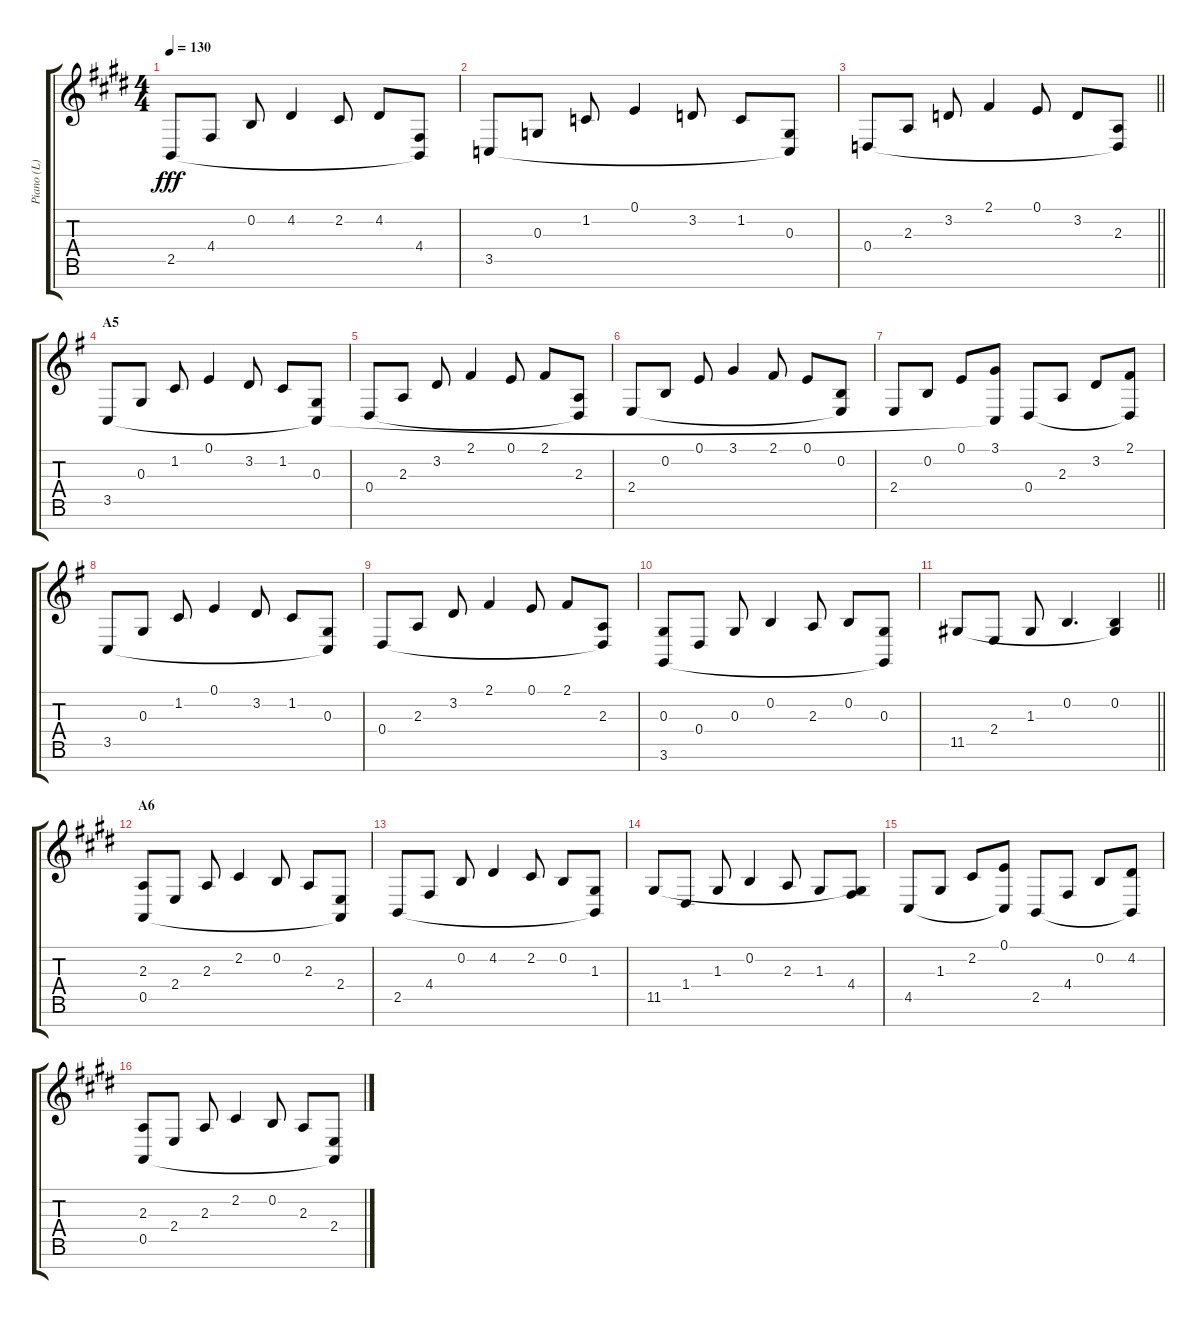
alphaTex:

\track ("Piano (L)" "Piano (L)") {instrument acousticgrandpiano}
\staff {score tabs}
\tuning (E4 B3 G3 D3 A2 E2 B1) {hide}
\ts (4 4)
\tempo 130
\clef g2
\ks e
2.5.8{dy fff} 4.4.8 0.2.8 4.2.4 2.2.8 4.2.8 (4.4 2.5{t}).8 |
3.5.8 0.3.8 1.2.8 0.1.4 3.2.8 1.2.8 (0.3 3.5{t}).8 |
\barLineRight lightlight
0.4.8 2.3.8 3.2.8 2.1.4 0.1.8 3.2.8 (2.3 0.4{t}).8 |
\section ("" "A5")
\ks g
3.5.8 0.3.8 1.2.8 0.1.4 3.2.8 1.2.8 (0.3 3.5{t}).8 |
0.4.8 2.3.8 3.2.8 2.1.4 0.1.8 2.1.8 (2.3 0.4{t}).8 |
2.4.8 0.2.8 0.1.8 3.1.4 2.1.8 0.1.8 (0.2 2.4{t}).8 |
2.4.8 0.2.8 0.1.8 (3.1 3.5{t}).8 0.4.8 2.3.8 3.2.8 (2.1 0.4{t}).8 |
3.5.8 0.3.8 1.2.8 0.1.4 3.2.8 1.2.8 (0.3 3.5{t}).8 |
0.4.8 2.3.8 3.2.8 2.1.4 0.1.8 2.1.8 (2.3 0.4{t}).8 |
(0.3 3.6).8 0.4.8 0.3.8 0.2.4 2.3.8 0.2.8 (0.3 3.6{t}).8 |
\barLineRight lightlight
11.5.8 2.4.8 1.3.8 0.2.4{d} (0.2 11.5{t}).4 |
\section ("" "A6")
\ks e
(2.3 0.5).8 2.4.8 2.3.8 2.2.4 0.2.8 2.3.8 (2.4 0.5{t}).8 |
2.5.8 4.4.8 0.2.8 4.2.4 2.2.8 0.2.8 (1.3 2.5{t}).8 |
11.5.8 1.4.8 1.3.8 0.2.4 2.3.8 1.3.8 (4.4 11.5{t}).8 |
4.5.8 1.3.8 2.2.8 (0.1 4.5{t}).8 2.5.8 4.4.8 0.2.8 (4.2 2.5{t}).8 |
(2.3 0.5).8 2.4.8 2.3.8 2.2.4 0.2.8 2.3.8 (2.4 0.5{t}).8
